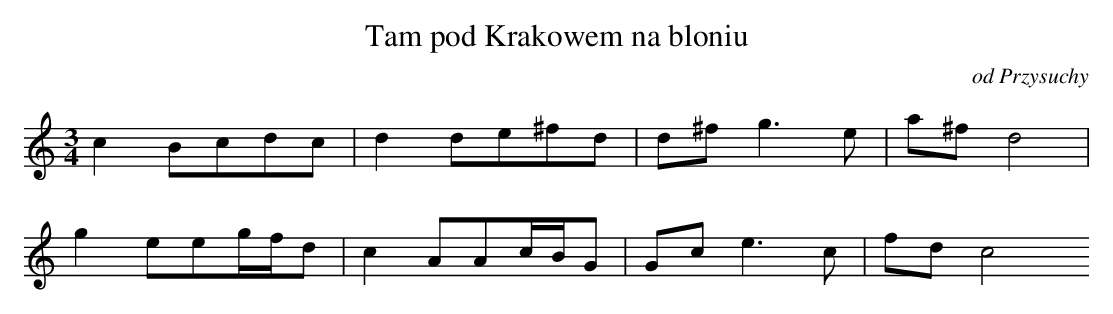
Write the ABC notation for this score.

X:1
T: Tam pod Krakowem na bloniu
O: od Przysuchy
M: 3/4
L: 1/16
K: C
c4B2c2d2c2 | d4d2e2^f2d2 | d2^f2g6e2 | a2^f2d8 |
g4e2e2gfd2 | c4A2A2cBG2 | G2c2e6c2 | f2d2c8
